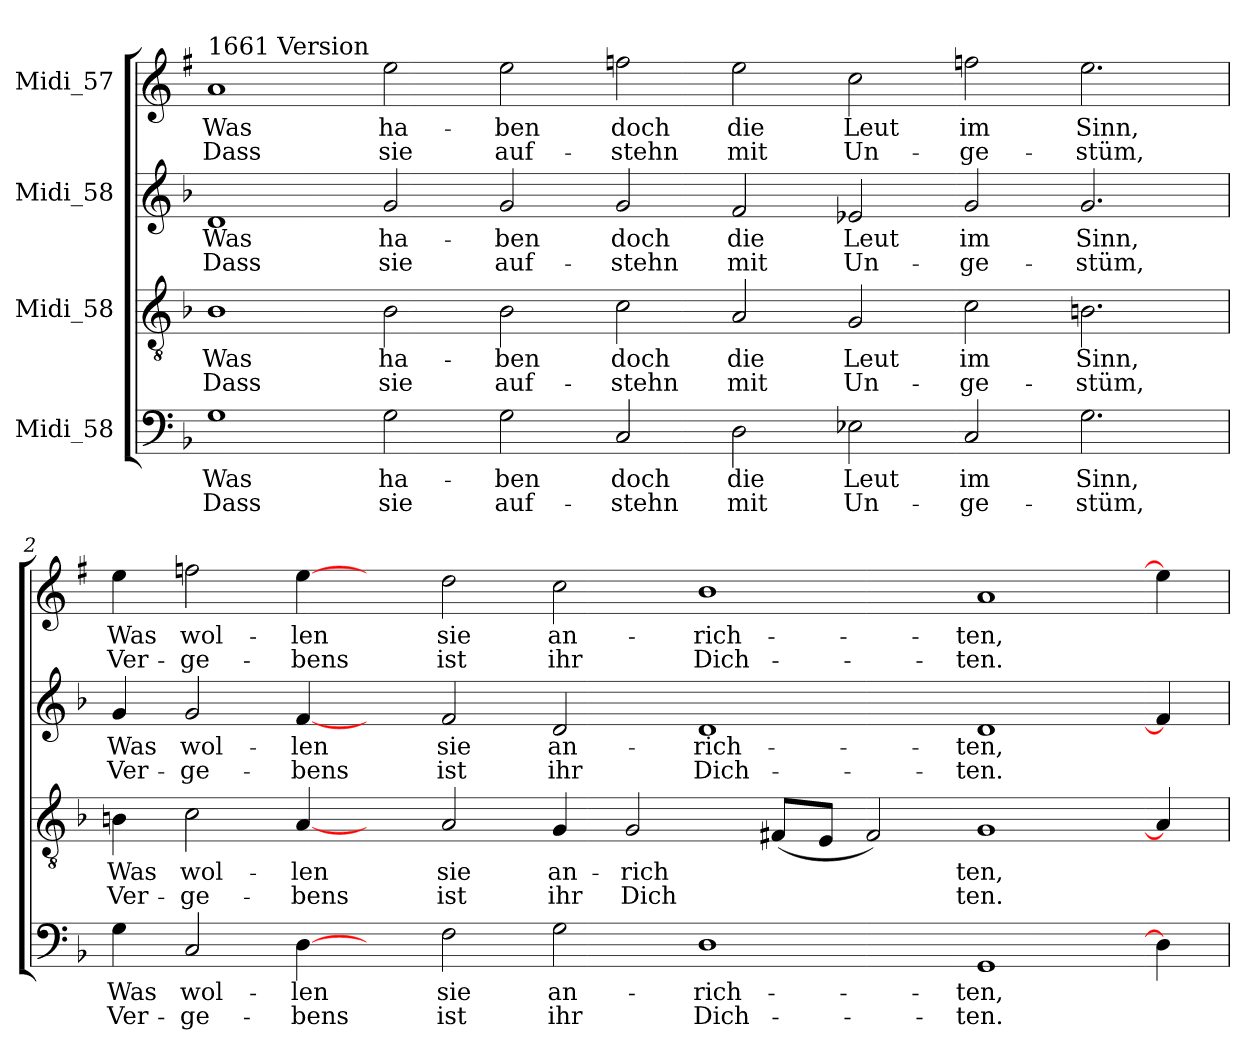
**kern	**text	**text	**kern	**text	**text	**kern	**text	**text	**kern	**text	**text
*part4	*part4	*part4	*part3	*part3	*part3	*part2	*part2	*part2	*part1	*part1	*part1
*staff4	*staff4	*staff4	*staff3	*staff3	*staff3	*staff2	*staff2	*staff2	*staff1	*staff1	*staff1
*I"Midi_58	*	*	*I"Midi_58	*	*	*I"Midi_58	*	*	*I"Midi_57	*	*
*clefF4	*	*	*clefGv2	*	*	*clefG2	*	*	*clefG2	*	*
*	*	*	*	*	*	*	*	*	*ITrd1c2	*	*
*k[b-]	*	*	*k[b-]	*	*	*k[b-]	*	*	*k[b-]	*	*
*F:	*	*	*F:	*	*	*F:	*	*	*F:	*	*
=1	=1	=1	=1	=1	=1	=1	=1	=1	=1	=1	=1
!	!	!	!	!	!	!	!	!	!LO:TX:a:t=1661 Version	!	!
!	!LO:LY:b	!LO:LY:b	!	!LO:LY:b	!LO:LY:b	!	!LO:LY:b	!LO:LY:b	!	!LO:LY:b	!LO:LY:b
1G	Was	Dass	1B-	Was	Dass	1d	Was	Dass	1g	Was	Dass
!	!LO:LY:b	!LO:LY:b	!	!LO:LY:b	!LO:LY:b	!	!LO:LY:b	!LO:LY:b	!	!LO:LY:b	!LO:LY:b
2G	ha-	-sie	2B-	ha-	-sie	2g	ha-	-sie	2dd	ha-	-sie
!	!LO:LY:b	!LO:LY:b	!	!LO:LY:b	!LO:LY:b	!	!LO:LY:b	!LO:LY:b	!	!LO:LY:b	!LO:LY:b
2G	ben	auf-	2B-	ben	auf-	2g	ben	auf-	2dd	ben	auf-
!	!LO:LY:b	!LO:LY:b	!	!LO:LY:b	!LO:LY:b	!	!LO:LY:b	!LO:LY:b	!	!LO:LY:b	!LO:LY:b
2C	-doch	stehn	2c	-doch	stehn	2g	-doch	stehn	2ee-X	-doch	stehn
!	!LO:LY:b	!LO:LY:b	!	!LO:LY:b	!LO:LY:b	!	!LO:LY:b	!LO:LY:b	!	!LO:LY:b	!LO:LY:b
2D	die	mit	2A	die	mit	2f	die	mit	2dd	die	mit
!	!LO:LY:b	!LO:LY:b	!	!LO:LY:b	!LO:LY:b	!	!LO:LY:b	!LO:LY:b	!	!LO:LY:b	!LO:LY:b
2E-X	Leut	Un-	2G	Leut	Un-	2e-X	Leut	Un-	2b-	Leut	Un-
!	!LO:LY:b	!LO:LY:b	!	!LO:LY:b	!LO:LY:b	!	!LO:LY:b	!LO:LY:b	!	!LO:LY:b	!LO:LY:b
2C	-im	ge-	2c	-im	ge-	2g	-im	ge-	2ee-X	-im	ge-
!	!LO:LY:b	!LO:LY:b	!	!LO:LY:b	!LO:LY:b	!	!LO:LY:b	!LO:LY:b	!	!LO:LY:b	!LO:LY:b
2.G	-Sinn,	stüm,	2.Bn	-Sinn,	stüm,	2.g	-Sinn,	stüm,	2.dd	-Sinn,	stüm,
=2	=2	=2	=2	=2	=2	=2	=2	=2	=2	=2	=2
!	!LO:LY:b	!LO:LY:b	!	!LO:LY:b	!LO:LY:b	!	!LO:LY:b	!LO:LY:b	!	!LO:LY:b	!LO:LY:b
4G	Was	Ver-	4B	Was	Ver-	4g	Was	Ver-	4dd	Was	Ver-
!	!LO:LY:b	!LO:LY:b	!	!LO:LY:b	!LO:LY:b	!	!LO:LY:b	!LO:LY:b	!	!LO:LY:b	!LO:LY:b
2C	-wol-	-ge-	2c	-wol-	-ge-	2g	-wol-	-ge-	2ee-X	-wol-	-ge-
!	!LO:LY:b	!LO:LY:b	!	!LO:LY:b	!LO:LY:b	!	!LO:LY:b	!LO:LY:b	!	!LO:LY:b	!LO:LY:b
[4D	-len	bens	[4A	-len	bens	[4f	-len	bens	[4dd	-len	bens
4ryy	.	.	4ryy	.	.	4ryy	.	.	4ryy	.	.
!	!LO:LY:b	!LO:LY:b	!	!LO:LY:b	!LO:LY:b	!	!LO:LY:b	!LO:LY:b	!	!LO:LY:b	!LO:LY:b
2F	sie	ist	2A	sie	ist	2f	sie	ist	2cc	sie	ist
!	!LO:LY:b	!LO:LY:b	!	!LO:LY:b	!LO:LY:b	!	!LO:LY:b	!LO:LY:b	!	!LO:LY:b	!LO:LY:b
2G	an-	-ihr	4G	an-	-ihr	2d	an-	-ihr	2b-	an-	-ihr
!	!	!	!	!LO:LY:b	!LO:LY:b	!	!	!	!	!	!
.	.	.	2G	rich	Dich	.	.	.	.	.	.
!	!LO:LY:b	!LO:LY:b	!	!	!	!	!LO:LY:b	!LO:LY:b	!	!LO:LY:b	!LO:LY:b
1D	rich-	-Dich-	.	.	.	1d	rich-	-Dich-	1a	rich-	-Dich-
.	.	.	(<8F#XL	.	.	.	.	.	.	.	.
.	.	.	8EJ	.	.	.	.	.	.	.	.
.	.	.	2F#)	.	.	.	.	.	.	.	.
!	!LO:LY:b	!LO:LY:b	!	!LO:LY:b	!LO:LY:b	!	!LO:LY:b	!LO:LY:b	!	!LO:LY:b	!LO:LY:b
1GG	-ten,	ten.	1G	ten,	ten.	1d	-ten,	ten.	1g	-ten,	ten.
=3-	=3-	=3-	=3-	=3-	=3-	=3-	=3-	=3-	=3-	=3-	=3-
4D]	.	.	4A]	.	.	4f]	.	.	4dd]	.	.
=	=	=	=	=	=	=	=	=	=	=	=
*-	*-	*-	*-	*-	*-	*-	*-	*-	*-	*-	*-
